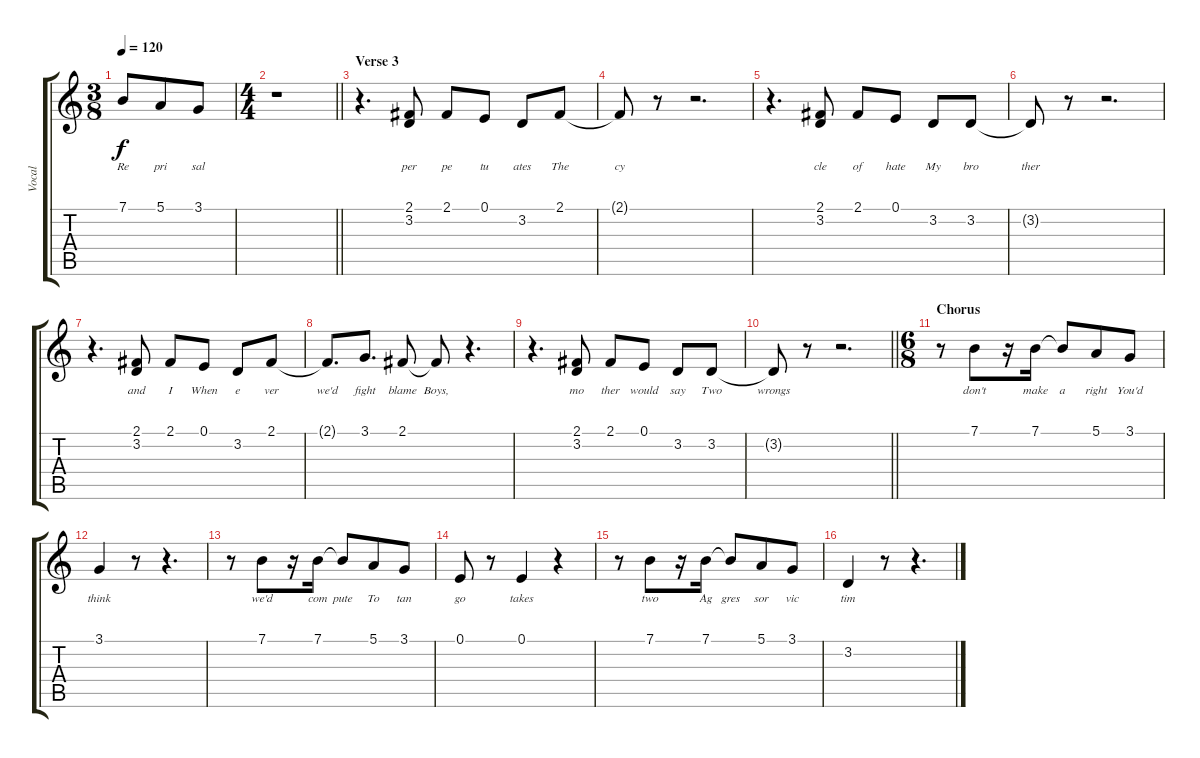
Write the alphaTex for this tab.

\track ("Vocal" "Vocal") {instrument acousticgrandpiano}
\staff {score tabs}
\tuning (E4 B3 G3 D3 A2 E2) {hide}
\ts (3 8)
\tempo 120
\clef g2
\ks c
7.1.8{lyrics (0 "Re") lyrics (1 "") lyrics (2 "") lyrics (3 "") lyrics (4 "") dy f} 5.1.8{lyrics (0 "pri") lyrics (1 "") lyrics (2 "") lyrics (3 "") lyrics (4 "")} 3.1.8{lyrics (0 "sal") lyrics (1 "") lyrics (2 "") lyrics (3 "") lyrics (4 "")} |
\ts (4 4)
\barLineRight lightlight
r.1 |
\section ("" "Verse 3")
r.4{d} (2.1 3.2).8{lyrics (0 "per") lyrics (1 "") lyrics (2 "") lyrics (3 "") lyrics (4 "")} 2.1.8{lyrics (0 "pe") lyrics (1 "") lyrics (2 "") lyrics (3 "") lyrics (4 "")} 0.1.8{lyrics (0 "tu") lyrics (1 "") lyrics (2 "") lyrics (3 "") lyrics (4 "")} 3.2.8{lyrics (0 "ates") lyrics (1 "") lyrics (2 "") lyrics (3 "") lyrics (4 "")} 2.1.8{lyrics (0 "The") lyrics (1 "") lyrics (2 "") lyrics (3 "") lyrics (4 "")} |
2.1{t}.8{lyrics (0 "cy") lyrics (1 "") lyrics (2 "") lyrics (3 "") lyrics (4 "")} r.8 r.2{d} |
r.4{d} (2.1 3.2).8{lyrics (0 "cle") lyrics (1 "") lyrics (2 "") lyrics (3 "") lyrics (4 "")} 2.1.8{lyrics (0 "of") lyrics (1 "") lyrics (2 "") lyrics (3 "") lyrics (4 "")} 0.1.8{lyrics (0 "hate") lyrics (1 "") lyrics (2 "") lyrics (3 "") lyrics (4 "")} 3.2.8{lyrics (0 "My") lyrics (1 "") lyrics (2 "") lyrics (3 "") lyrics (4 "")} 3.2.8{lyrics (0 "bro") lyrics (1 "") lyrics (2 "") lyrics (3 "") lyrics (4 "")} |
3.2{t}.8{lyrics (0 "ther") lyrics (1 "") lyrics (2 "") lyrics (3 "") lyrics (4 "")} r.8 r.2{d} |
r.4{d} (2.1 3.2).8{lyrics (0 "and") lyrics (1 "") lyrics (2 "") lyrics (3 "") lyrics (4 "")} 2.1.8{lyrics (0 "I") lyrics (1 "") lyrics (2 "") lyrics (3 "") lyrics (4 "")} 0.1.8{lyrics (0 "When") lyrics (1 "") lyrics (2 "") lyrics (3 "") lyrics (4 "")} 3.2.8{lyrics (0 "e") lyrics (1 "") lyrics (2 "") lyrics (3 "") lyrics (4 "")} 2.1.8{lyrics (0 "ver") lyrics (1 "") lyrics (2 "") lyrics (3 "") lyrics (4 "")} |
2.1{t}.8{d lyrics (0 "we'd") lyrics (1 "") lyrics (2 "") lyrics (3 "") lyrics (4 "")} 3.1.8{d lyrics (0 "fight") lyrics (1 "") lyrics (2 "") lyrics (3 "") lyrics (4 "")} 2.1.8{lyrics (0 "blame") lyrics (1 "") lyrics (2 "") lyrics (3 "") lyrics (4 "")} 2.1{t}.8{lyrics (0 "Boys,") lyrics (1 "") lyrics (2 "") lyrics (3 "") lyrics (4 "")} r.4{d} |
r.4{d} (2.1 3.2).8{lyrics (0 "mo") lyrics (1 "") lyrics (2 "") lyrics (3 "") lyrics (4 "")} 2.1.8{lyrics (0 "ther") lyrics (1 "") lyrics (2 "") lyrics (3 "") lyrics (4 "")} 0.1.8{lyrics (0 "would") lyrics (1 "") lyrics (2 "") lyrics (3 "") lyrics (4 "")} 3.2.8{lyrics (0 "say") lyrics (1 "") lyrics (2 "") lyrics (3 "") lyrics (4 "")} 3.2.8{lyrics (0 "Two") lyrics (1 "") lyrics (2 "") lyrics (3 "") lyrics (4 "")} |
\barLineRight lightlight
3.2{t}.8{lyrics (0 "wrongs") lyrics (1 "") lyrics (2 "") lyrics (3 "") lyrics (4 "")} r.8 r.2{d} |
\ts (6 8)
\section ("" "Chorus")
r.8 7.1.8{lyrics (0 "don't") lyrics (1 "") lyrics (2 "") lyrics (3 "") lyrics (4 "")} r.16 7.1.16{lyrics (0 "make") lyrics (1 "") lyrics (2 "") lyrics (3 "") lyrics (4 "")} 7.1{t}.8{lyrics (0 "a") lyrics (1 "") lyrics (2 "") lyrics (3 "") lyrics (4 "")} 5.1.8{lyrics (0 "right") lyrics (1 "") lyrics (2 "") lyrics (3 "") lyrics (4 "")} 3.1.8{lyrics (0 "You'd") lyrics (1 "") lyrics (2 "") lyrics (3 "") lyrics (4 "")} |
3.1.4{lyrics (0 "think") lyrics (1 "") lyrics (2 "") lyrics (3 "") lyrics (4 "")} r.8 r.4{d} |
r.8 7.1.8{lyrics (0 "we'd") lyrics (1 "") lyrics (2 "") lyrics (3 "") lyrics (4 "")} r.16 7.1.16{lyrics (0 "com") lyrics (1 "") lyrics (2 "") lyrics (3 "") lyrics (4 "")} 7.1{t}.8{lyrics (0 "pute") lyrics (1 "") lyrics (2 "") lyrics (3 "") lyrics (4 "")} 5.1.8{lyrics (0 "To") lyrics (1 "") lyrics (2 "") lyrics (3 "") lyrics (4 "")} 3.1.8{lyrics (0 "tan") lyrics (1 "") lyrics (2 "") lyrics (3 "") lyrics (4 "")} |
0.1.8{lyrics (0 "go") lyrics (1 "") lyrics (2 "") lyrics (3 "") lyrics (4 "")} r.8 0.1.4{lyrics (0 "takes") lyrics (1 "") lyrics (2 "") lyrics (3 "") lyrics (4 "")} r.4 |
r.8 7.1.8{lyrics (0 "two") lyrics (1 "") lyrics (2 "") lyrics (3 "") lyrics (4 "")} r.16 7.1.16{lyrics (0 "Ag") lyrics (1 "") lyrics (2 "") lyrics (3 "") lyrics (4 "")} 7.1{t}.8{lyrics (0 "gres") lyrics (1 "") lyrics (2 "") lyrics (3 "") lyrics (4 "")} 5.1.8{lyrics (0 "sor") lyrics (1 "") lyrics (2 "") lyrics (3 "") lyrics (4 "")} 3.1.8{lyrics (0 "vic") lyrics (1 "") lyrics (2 "") lyrics (3 "") lyrics (4 "")} |
3.2.4{lyrics (0 "tim") lyrics (1 "") lyrics (2 "") lyrics (3 "") lyrics (4 "")} r.8 r.4{d}
